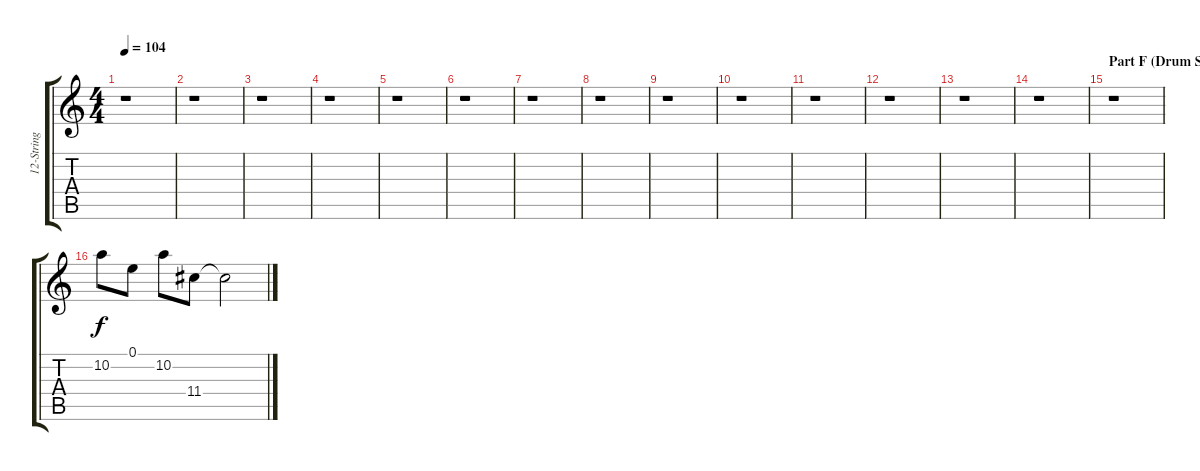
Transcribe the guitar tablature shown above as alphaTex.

\track ("12-String Guitar (Die)" "12-String ") {instrument acousticguitarsteel}
\staff {score tabs}
\tuning (E4 B3 G3 D3 A2 E2) {hide}
\ts (4 4)
\tempo 104
\clef g2
\ks c
r.1{dy f} |
r.1 |
r.1 |
r.1 |
r.1 |
r.1 |
r.1 |
r.1 |
r.1 |
r.1 |
r.1 |
r.1 |
r.1 |
r.1 |
\section ("" "Part F (Drum Solo)")
r.1 |
10.2.8 0.1.8 10.2.8 11.4.8 11.4{t}.2
